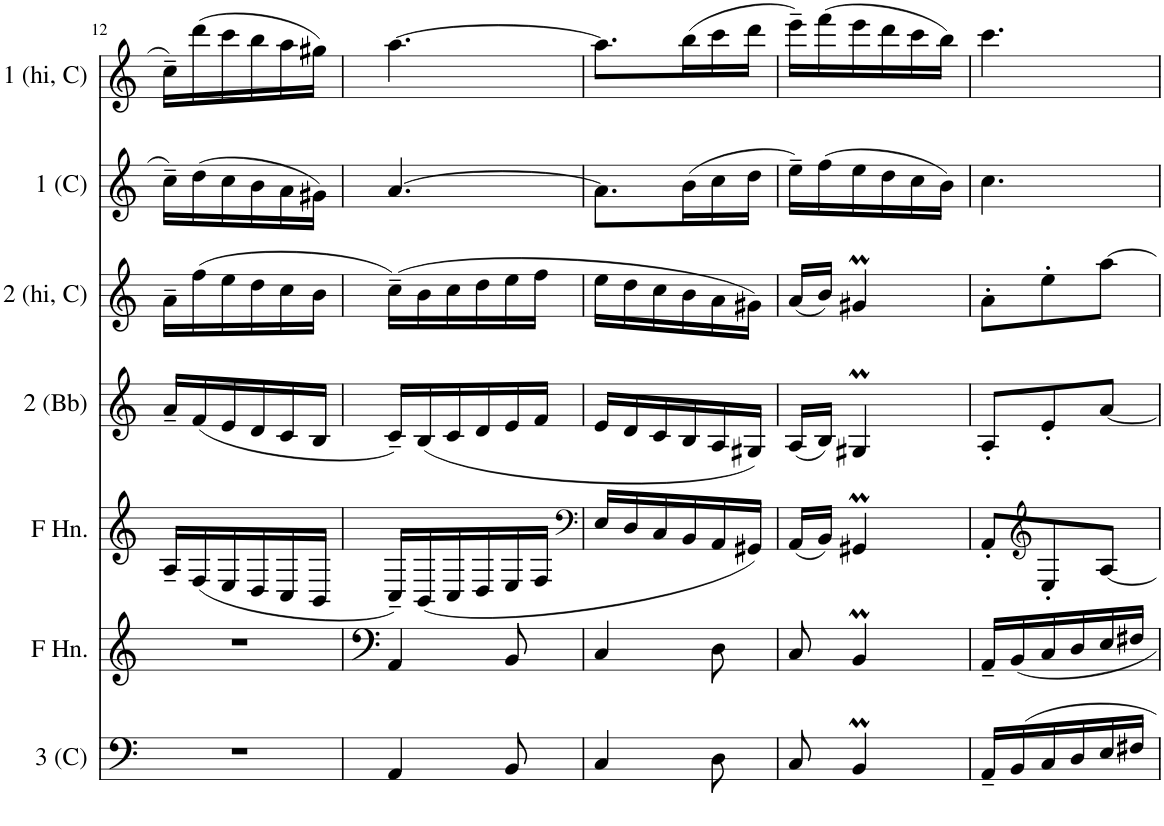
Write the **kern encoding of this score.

**kern	**kern	**kern	**kern	**kern	**kern	**kern
*part7	*part6	*part5	*part4	*part3	*part2	*part1
*staff7	*staff6	*staff5	*staff4	*staff3	*staff2	*staff1
*I"Part 3 in C	*I"Horn in F	*I"Horn in F	*I"Part 2 in Bb	*I"Part 2 (Higher) in C	*I"Part 1 in C	*I"Part 1 (Higher) in C
*I'3 (C)	*	*	*I'2 (Bb)	*I'2 (hi, C)	*I'1 (C)	*I'1 (hi, C)
!!LO:PB:g=z
*clefF4	*clefG2	*clefG2	*clefG2	*clefG2	*clefG2	*clefG2
*	*ITrd4c7	*ITrd4c7	*ITrd1c2	*	*	*
*k[]	*k[]	*k[]	*k[]	*k[]	*k[]	*k[]
*M3/8	*M3/8	*M3/8	*M3/8	*M3/8	*M3/8	*M3/8
=12	=12	=12	=12	=12	=12	=12
4.r	4.r	16A~/LL	16a~/LL	16a~\LL	16cc~\LL	16cc~\LL
.	.	(16F/	(16f/	(16ff\	(16dd\	(16ddd\
.	.	16E/	16e/	16ee\	16cc\	16ccc\
.	.	16D/	16d/	16dd\	16b\	16bb\
.	.	16C/	16c/	16cc\	16a\	16aa\
.	.	16BB/JJ	16B/JJ	16b\JJ	16g#X\JJ)	16gg#X\JJ)
=13	=13	=13	=13	=13	=13	=13
4AA/	4AA/	16C~/LL)	16c~/LL)	(16cc~\LL)	[4.a/	[4.aa\
.	.	(16BB/	(16B/	16b\	.	.
.	.	16C/	16c/	16cc\	.	.
.	.	16D/	16d/	16dd\	.	.
8BB/	8BB/	16E/	16e/	16ee\	.	.
.	.	16F/JJ	16f/JJ	16ff\JJ	.	.
=14	=14	=14	=14	=14	=14	=14
*	*	*clefF4	*	*	*	*
4C/	4C/	16E/LL	16e/LL	16ee\LL	8.a\L]	8.aa\L]
.	.	16D/	16d/	16dd\	.	.
.	.	16C/	16c/	16cc\	.	.
.	.	16BB/	16B/	16b\	(16b\L	(16bb\L
8D\	8D\	16AA/	16A/	16a\	16cc\	16ccc\
.	.	16GG#X/JJ)	16G#X/JJ)	16g#X\JJ)	16dd\JJ	16ddd\JJ
=15	=15	=15	=15	=15	=15	=15
8C/	8C/	(16AA/LL	(16A/LL	(16a/LL	16ee~\LL)	16eee~\LL)
.	.	16BB/JJ)	16B/JJ)	16b/JJ)	(16ff\	(16fff\
4BBm/	4BBm/	4GG#Xm/	4G#Xm/	4g#Xm/	16ee\	16eee\
.	.	.	.	.	16dd\	16ddd\
.	.	.	.	.	16cc\	16ccc\
.	.	.	.	.	16b\JJ)	16bb\JJ)
=16	=16	=16	=16	=16	=16	=16
16AA~/LL	16AA~/LL	8AA'/L	8A'/L	8a'\L	4.cc\	4.ccc\
16BB/	16BB/	.	.	.	.	.
*	*	*clefG2	*	*	*	*
16C/	16C/	8E'/	8e'/	8ee'\	.	.
16D/	16D/	.	.	.	.	.
16E/	16E/	[8A/J	[8a/J	[8aa\J	.	.
16F#X/JJ	16F#X/JJ	.	.	.	.	.
=	=	=	=	=	=	=
*-	*-	*-	*-	*-	*-	*-
